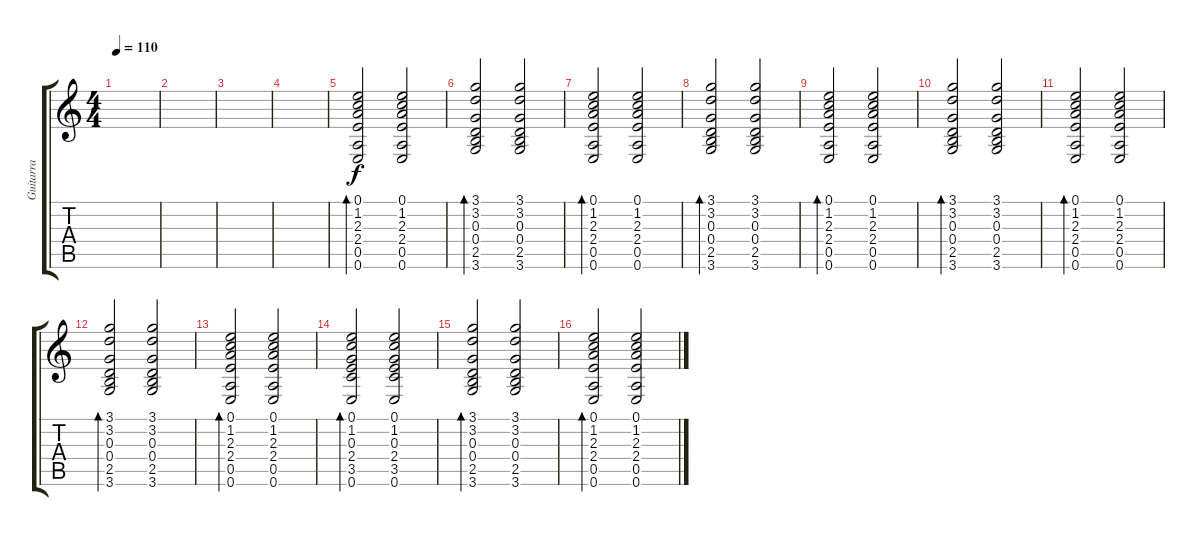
\track ("Guitarra" "Guitarra") {instrument acousticguitarnylon}
\staff {score tabs}
\tuning (E4 B3 G3 D3 A2 E2) {hide}
\ts (4 4)
\tempo 110
\clef g2
\ks c
|
|
|
|
(0.1 1.2 2.3 2.4 0.5 0.6).2{bd 120} (0.1 1.2 2.3 2.4 0.5 0.6).2 |
(3.1 3.2 0.3 0.4 2.5 3.6).2{bd 120} (3.1 3.2 0.3 0.4 2.5 3.6).2 |
(0.1 1.2 2.3 2.4 0.5 0.6).2{bd 120} (0.1 1.2 2.3 2.4 0.5 0.6).2 |
(3.1 3.2 0.3 0.4 2.5 3.6).2{bd 120} (3.1 3.2 0.3 0.4 2.5 3.6).2 |
(0.1 1.2 2.3 2.4 0.5 0.6).2{bd 120} (0.1 1.2 2.3 2.4 0.5 0.6).2 |
(3.1 3.2 0.3 0.4 2.5 3.6).2{bd 120} (3.1 3.2 0.3 0.4 2.5 3.6).2 |
(0.1 1.2 2.3 2.4 0.5 0.6).2{bd 120} (0.1 1.2 2.3 2.4 0.5 0.6).2 |
(3.1 3.2 0.3 0.4 2.5 3.6).2{bd 120} (3.1 3.2 0.3 0.4 2.5 3.6).2 |
(0.1 1.2 2.3 2.4 0.5 0.6).2{bd 120} (0.1 1.2 2.3 2.4 0.5 0.6).2 |
(0.1 1.2 0.3 2.4 3.5 0.6).2{bd 120} (0.1 1.2 0.3 2.4 3.5 0.6).2 |
(3.1 3.2 0.3 0.4 2.5 3.6).2{bd 120} (3.1 3.2 0.3 0.4 2.5 3.6).2 |
(0.1 1.2 2.3 2.4 0.5 0.6).2{bd 120} (0.1 1.2 2.3 2.4 0.5 0.6).2
